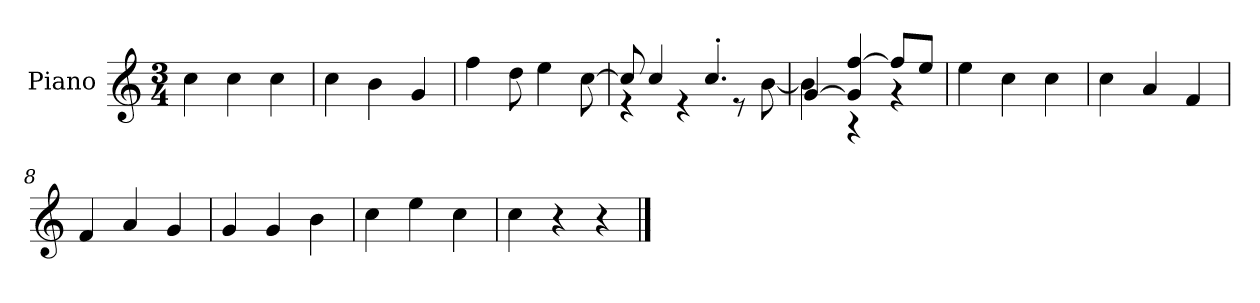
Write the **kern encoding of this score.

**kern
*part1
*staff1
*I"Piano
*I'P-no
*clefG2
*k[]
*M3/4
*MM178
=1
4cc\
4cc\
4cc\
=2
4cc\
4b\
4g/
=3
4ff\
8dd\
4ee\
[8cc\
=4
*^
8cc/]	4r
4cc/	.
.	4r
4.cc'/	.
.	8r
.	[8b\
=5	=5
[4g/	4b\]
4g/] [4ff/	4r
8ff/L]	4r
8ee/J	.
*v	*v
=6
4ee\
4cc\
4cc\
=7
4cc\
4a/
4f/
=8
4f/
4a/
4g/
=9
4g/
4g/
4b\
!!LO:LB:g=z
=10
4cc\
4ee\
4cc\
=11
4cc\
4r
4r
==
*-
